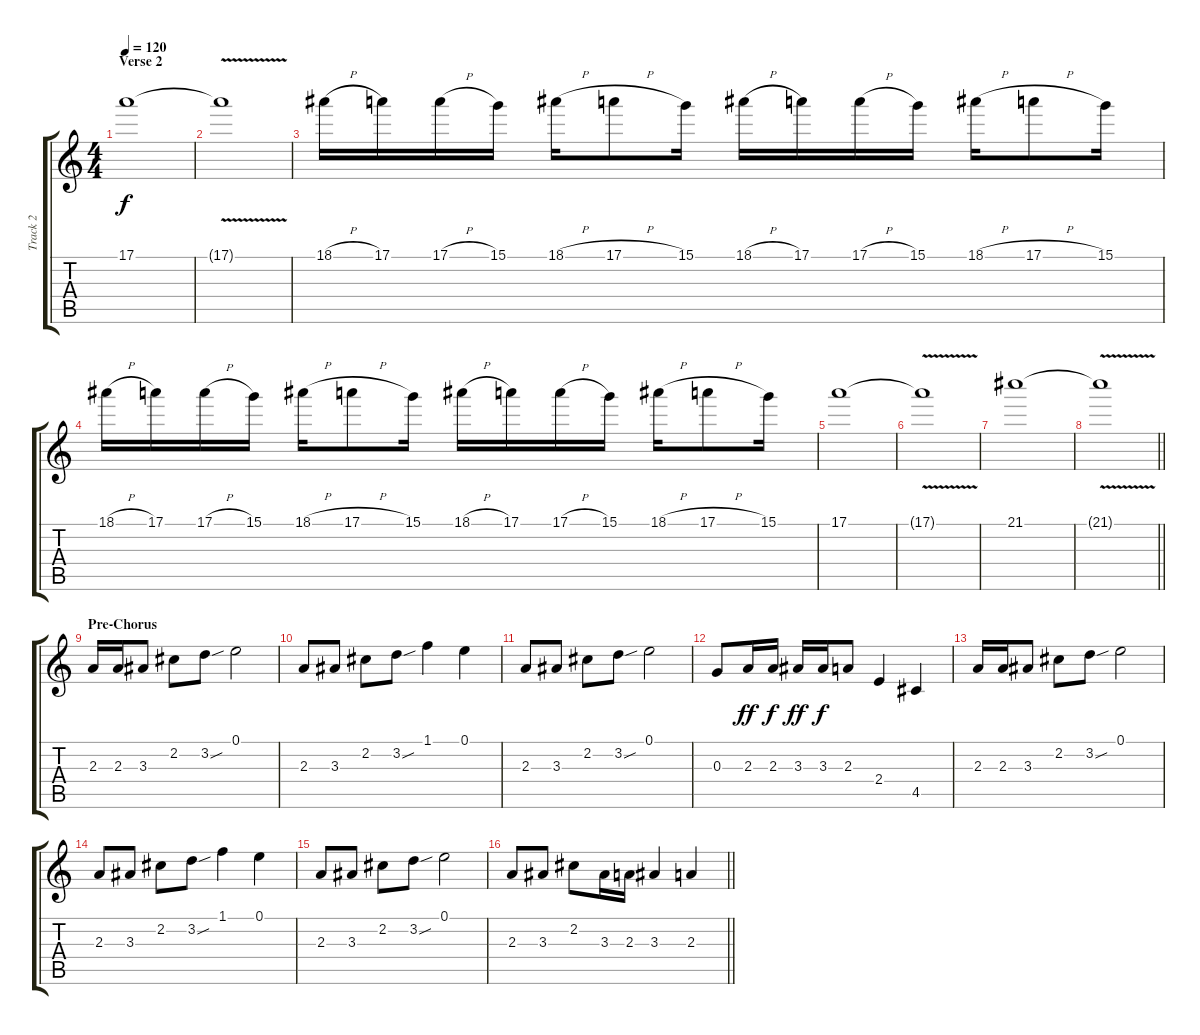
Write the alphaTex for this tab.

\track ("Track 2" "Track 2") {instrument distortionguitar}
\staff {score tabs}
\tuning (E4 B3 G3 D3 A2 D2) {hide}
\ts (4 4)
\section ("" "Verse 2")
\tempo 120
\clef g2
\ks c
17.1.1{dy f} |
17.1{v t}.1 |
18.1{h}.16 17.1.16 17.1{h}.16 15.1.16 18.1{h}.16 17.1{h}.8 15.1.16 18.1{h}.16 17.1.16 17.1{h}.16 15.1.16 18.1{h}.16 17.1{h}.8 15.1.16 |
18.1{h}.16 17.1.16 17.1{h}.16 15.1.16 18.1{h}.16 17.1{h}.8 15.1.16 18.1{h}.16 17.1.16 17.1{h}.16 15.1.16 18.1{h}.16 17.1{h}.8 15.1.16 |
17.1.1 |
17.1{v t}.1 |
21.1.1 |
\barLineRight lightlight
21.1{v t}.1 |
\section ("" "Pre-Chorus")
2.3.16 2.3.16 3.3.8 2.2.8 3.2{sou}.8 0.1.2 |
2.3.8 3.3.8 2.2.8 3.2{sou}.8 1.1.4 0.1.4 |
2.3.8 3.3.8 2.2.8 3.2{sou}.8 0.1.2 |
0.3.8 2.3.16{dy ff} 2.3.16{dy f} 3.3.16{dy ff} 3.3.16{dy f} 2.3.8 2.4.4 4.5.4 |
2.3.16 2.3.16 3.3.8 2.2.8 3.2{sou}.8 0.1.2 |
2.3.8 3.3.8 2.2.8 3.2{sou}.8 1.1.4 0.1.4 |
2.3.8 3.3.8 2.2.8 3.2{sou}.8 0.1.2 |
\barLineRight lightlight
2.3.8 3.3.8 2.2.8 3.3.16 2.3.16 3.3.4 2.3.4
